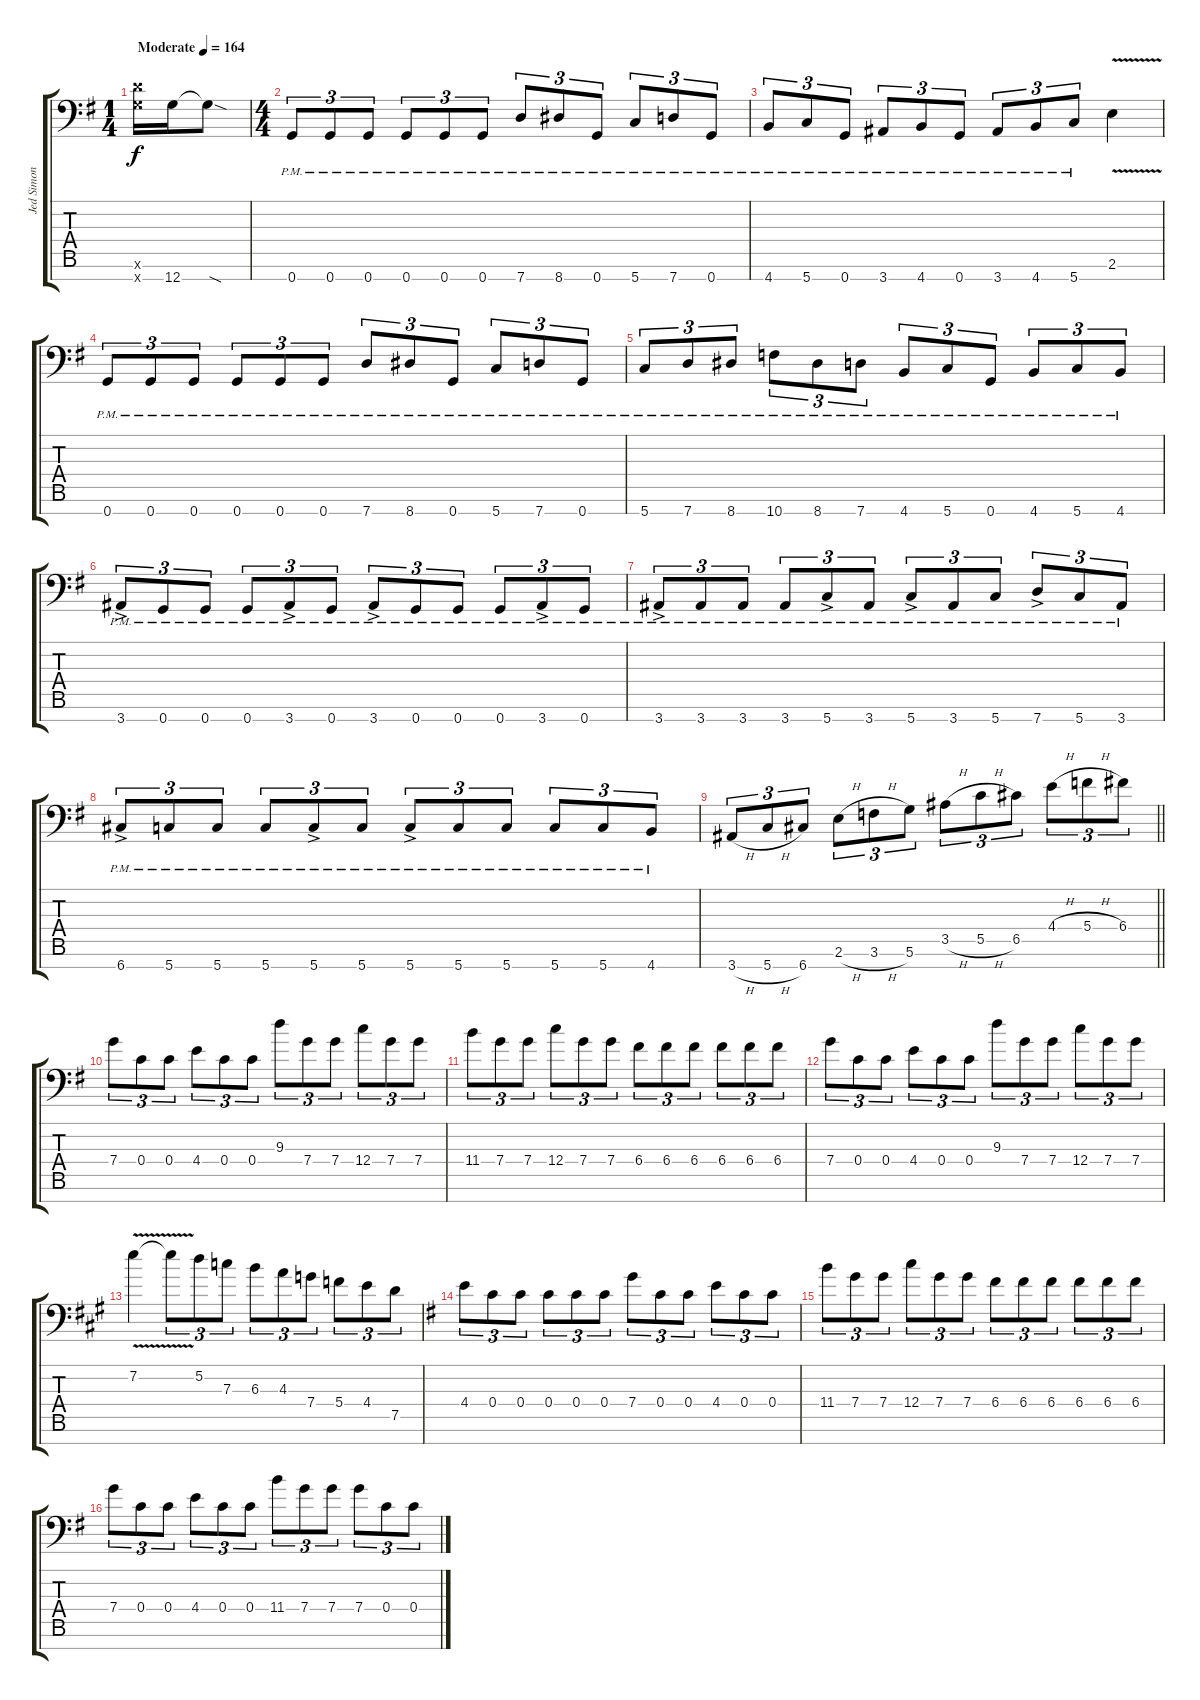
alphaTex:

\track ("Jed Simon Rhythm" "Jed Simon ") {instrument distortionguitar}
\staff {score tabs}
\tuning (D4 A3 F3 C3 G2 D2 G1) {hide}
\ts (1 4)
\tempo (164 "Moderate")
\clef f4
\ks g
(12.6{x} 12.7{x}).16{dy f instrument distortionguitar} 12.7.16 12.7{sod t}.8 |
\ts (4 4)
0.7{pm}.8{tu (3 2)} 0.7{pm}.8{tu (3 2)} 0.7{pm}.8{tu (3 2)} 0.7{pm}.8{tu (3 2)} 0.7{pm}.8{tu (3 2)} 0.7{pm}.8{tu (3 2)} 7.7{pm}.8{tu (3 2)} 8.7{pm}.8{tu (3 2)} 0.7{pm}.8{tu (3 2)} 5.7{pm}.8{tu (3 2)} 7.7{pm}.8{tu (3 2)} 0.7{pm}.8{tu (3 2)} |
4.7{pm}.8{tu (3 2)} 5.7{pm}.8{tu (3 2)} 0.7{pm}.8{tu (3 2)} 3.7{pm}.8{tu (3 2)} 4.7{pm}.8{tu (3 2)} 0.7{pm}.8{tu (3 2)} 3.7{pm}.8{tu (3 2)} 4.7{pm}.8{tu (3 2)} 5.7{pm}.8{tu (3 2)} 2.6{v}.4 |
0.7{pm}.8{tu (3 2)} 0.7{pm}.8{tu (3 2)} 0.7{pm}.8{tu (3 2)} 0.7{pm}.8{tu (3 2)} 0.7{pm}.8{tu (3 2)} 0.7{pm}.8{tu (3 2)} 7.7{pm}.8{tu (3 2)} 8.7{pm}.8{tu (3 2)} 0.7{pm}.8{tu (3 2)} 5.7{pm}.8{tu (3 2)} 7.7{pm}.8{tu (3 2)} 0.7{pm}.8{tu (3 2)} |
5.7{pm}.8{tu (3 2)} 7.7{pm}.8{tu (3 2)} 8.7{pm}.8{tu (3 2)} 10.7{pm}.8{tu (3 2)} 8.7{pm}.8{tu (3 2)} 7.7{pm}.8{tu (3 2)} 4.7{pm}.8{tu (3 2)} 5.7{pm}.8{tu (3 2)} 0.7{pm}.8{tu (3 2)} 4.7{pm}.8{tu (3 2)} 5.7{pm}.8{tu (3 2)} 4.7{pm}.8{tu (3 2)} |
3.7{ac pm}.8{tu (3 2)} 0.7{pm}.8{tu (3 2)} 0.7{pm}.8{tu (3 2)} 0.7{pm}.8{tu (3 2)} 3.7{ac pm}.8{tu (3 2)} 0.7{pm}.8{tu (3 2)} 3.7{ac pm}.8{tu (3 2)} 0.7{pm}.8{tu (3 2)} 0.7{pm}.8{tu (3 2)} 0.7{pm}.8{tu (3 2)} 3.7{ac pm}.8{tu (3 2)} 0.7{pm}.8{tu (3 2)} |
3.7{ac pm}.8{tu (3 2)} 3.7{pm}.8{tu (3 2)} 3.7{pm}.8{tu (3 2)} 3.7{pm}.8{tu (3 2)} 5.7{ac pm}.8{tu (3 2)} 3.7{pm}.8{tu (3 2)} 5.7{ac pm}.8{tu (3 2)} 3.7{pm}.8{tu (3 2)} 5.7{pm}.8{tu (3 2)} 7.7{ac pm}.8{tu (3 2)} 5.7{pm}.8{tu (3 2)} 3.7{pm}.8{tu (3 2)} |
6.7{ac pm}.8{tu (3 2)} 5.7{pm}.8{tu (3 2)} 5.7{pm}.8{tu (3 2)} 5.7{pm}.8{tu (3 2)} 5.7{ac pm}.8{tu (3 2)} 5.7{pm}.8{tu (3 2)} 5.7{ac pm}.8{tu (3 2)} 5.7{pm}.8{tu (3 2)} 5.7{pm}.8{tu (3 2)} 5.7{pm}.8{tu (3 2)} 5.7{pm}.8{tu (3 2)} 4.7{pm}.8{tu (3 2)} |
\barLineRight lightlight
3.7{h}.8{tu (3 2)} 5.7{h}.8{tu (3 2)} 6.7.8{tu (3 2)} 2.6{h}.8{tu (3 2)} 3.6{h}.8{tu (3 2)} 5.6.8{tu (3 2)} 3.5{h}.8{tu (3 2)} 5.5{h}.8{tu (3 2)} 6.5.8{tu (3 2)} 4.4{h}.8{tu (3 2)} 5.4{h}.8{tu (3 2)} 6.4.8{tu (3 2)} |
7.4.8{tu (3 2)} 0.4.8{tu (3 2)} 0.4.8{tu (3 2)} 4.4.8{tu (3 2)} 0.4.8{tu (3 2)} 0.4.8{tu (3 2)} 9.3.8{tu (3 2)} 7.4.8{tu (3 2)} 7.4.8{tu (3 2)} 12.4.8{tu (3 2)} 7.4.8{tu (3 2)} 7.4.8{tu (3 2)} |
11.4.8{tu (3 2)} 7.4.8{tu (3 2)} 7.4.8{tu (3 2)} 12.4.8{tu (3 2)} 7.4.8{tu (3 2)} 7.4.8{tu (3 2)} 6.4.8{tu (3 2)} 6.4.8{tu (3 2)} 6.4.8{tu (3 2)} 6.4.8{tu (3 2)} 6.4.8{tu (3 2)} 6.4.8{tu (3 2)} |
7.4.8{tu (3 2)} 0.4.8{tu (3 2)} 0.4.8{tu (3 2)} 4.4.8{tu (3 2)} 0.4.8{tu (3 2)} 0.4.8{tu (3 2)} 9.3.8{tu (3 2)} 7.4.8{tu (3 2)} 7.4.8{tu (3 2)} 12.4.8{tu (3 2)} 7.4.8{tu (3 2)} 7.4.8{tu (3 2)} |
\ks a
7.2{v}.4 7.2{t}.8{tu (3 2)} 5.2.8{tu (3 2)} 7.3.8{tu (3 2)} 6.3.8{tu (3 2)} 4.3.8{tu (3 2)} 7.4.8{tu (3 2)} 5.4.8{tu (3 2)} 4.4.8{tu (3 2)} 7.5.8{tu (3 2)} |
\ks g
4.4.8{tu (3 2)} 0.4.8{tu (3 2)} 0.4.8{tu (3 2)} 0.4.8{tu (3 2)} 0.4.8{tu (3 2)} 0.4.8{tu (3 2)} 7.4.8{tu (3 2)} 0.4.8{tu (3 2)} 0.4.8{tu (3 2)} 4.4.8{tu (3 2)} 0.4.8{tu (3 2)} 0.4.8{tu (3 2)} |
11.4.8{tu (3 2)} 7.4.8{tu (3 2)} 7.4.8{tu (3 2)} 12.4.8{tu (3 2)} 7.4.8{tu (3 2)} 7.4.8{tu (3 2)} 6.4.8{tu (3 2)} 6.4.8{tu (3 2)} 6.4.8{tu (3 2)} 6.4.8{tu (3 2)} 6.4.8{tu (3 2)} 6.4.8{tu (3 2)} |
7.4.8{tu (3 2)} 0.4.8{tu (3 2)} 0.4.8{tu (3 2)} 4.4.8{tu (3 2)} 0.4.8{tu (3 2)} 0.4.8{tu (3 2)} 11.4.8{tu (3 2)} 7.4.8{tu (3 2)} 7.4.8{tu (3 2)} 7.4.8{tu (3 2)} 0.4.8{tu (3 2)} 0.4.8{tu (3 2)}
